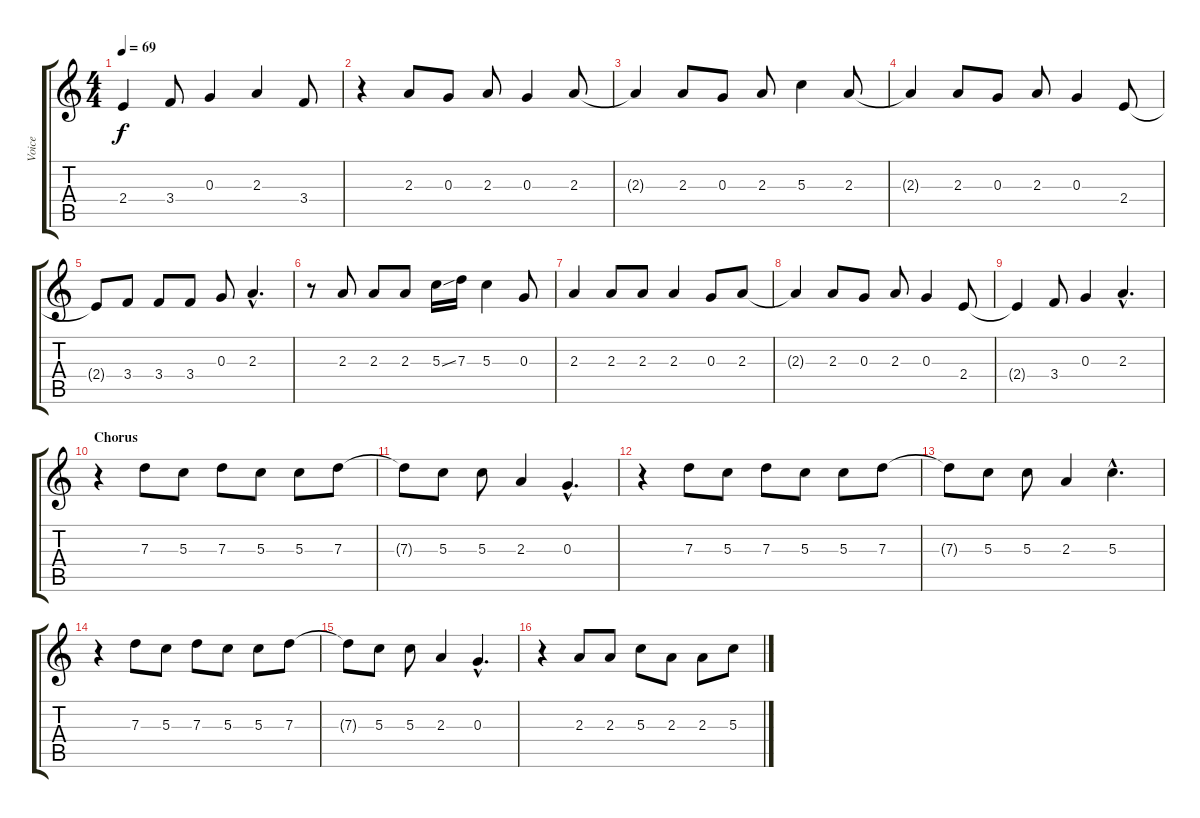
\track ("Voice" "Voice") {instrument contrabass}
\staff {score tabs}
\tuning (E4 B3 G3 D3 A2 E2) {hide}
\ts (4 4)
\tempo 69
\clef g2
\ks c
2.4{t}.4{dy f} 3.4.8 0.3.4 2.3.4 3.4.8 |
r.4 2.3.8 0.3.8 2.3.8 0.3.4 2.3.8 |
2.3{t}.4 2.3.8 0.3.8 2.3.8 5.3.4 2.3.8 |
2.3{t}.4 2.3.8 0.3.8 2.3.8 0.3.4 2.4.8 |
2.4{t}.8 3.4.8 3.4.8 3.4.8 0.3.8 2.3{hac}.4{d} |
r.8 2.3.8 2.3.8 2.3.8 5.3{ss}.16 7.3.16 5.3.4 0.3.8 |
2.3.4 2.3.8 2.3.8 2.3.4 0.3.8 2.3.8 |
2.3{t}.4 2.3.8 0.3.8 2.3.8 0.3.4 2.4.8 |
2.4{t}.4 3.4.8 0.3.4 2.3{hac}.4{d} |
\section ("" "Chorus")
r.4 7.3.8 5.3.8 7.3.8 5.3.8 5.3.8 7.3.8 |
7.3{t}.8 5.3.8 5.3.8 2.3.4 0.3{hac}.4{d} |
r.4 7.3.8 5.3.8 7.3.8 5.3.8 5.3.8 7.3.8 |
7.3{t}.8 5.3.8 5.3.8 2.3.4 5.3{hac}.4{d} |
r.4 7.3.8 5.3.8 7.3.8 5.3.8 5.3.8 7.3.8 |
7.3{t}.8 5.3.8 5.3.8 2.3.4 0.3{hac}.4{d} |
r.4 2.3.8 2.3.8 5.3.8 2.3.8 2.3.8 5.3.8
